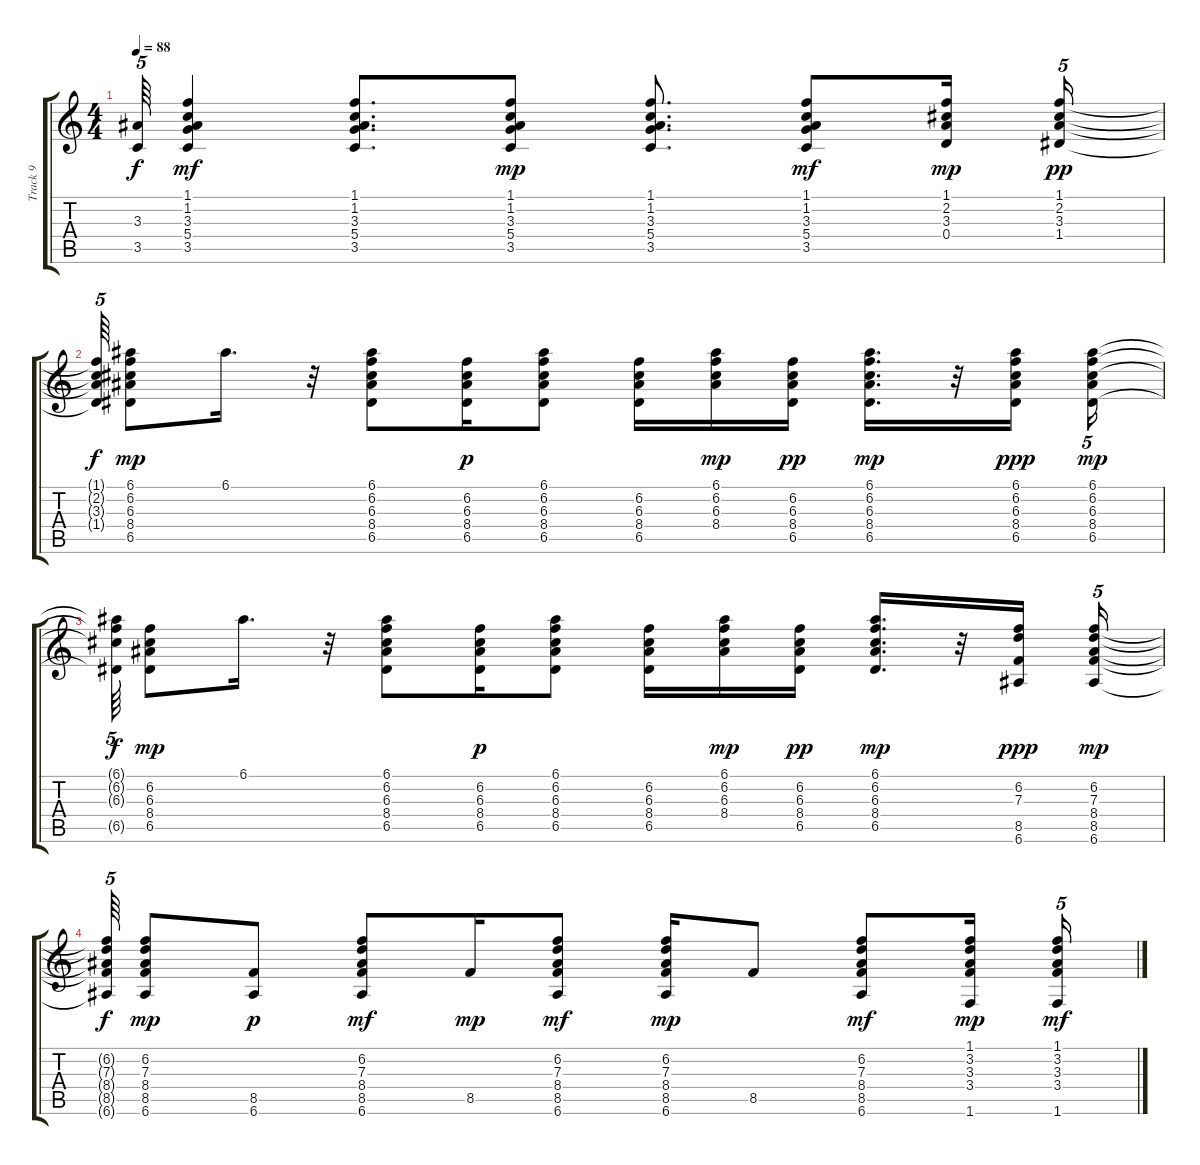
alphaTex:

\track ("Track 9" "Track 9") {instrument acousticguitarsteel}
\staff {score tabs}
\tuning (E4 B3 G3 D3 A2 E2) {hide}
\ts (4 4)
\tempo 88
\clef g2
\ks c
(3.3{t} 3.5{t}).64{tu (5 4) dy f} (1.1 1.2 3.3 5.4 3.5).4{dy mf} (1.1 1.2 3.3 5.4 3.5).8{d} (1.1 1.2 3.3 5.4 3.5).8{dy mp} (1.1 1.2 3.3 5.4 3.5).8{d} (1.1 1.2 3.3 5.4 3.5).8{dy mf} (1.1 2.2 3.3 0.4).16{dy mp} (1.1 2.2 3.3 1.4).16{tu (5 4) dy pp} |
(1.1{t} 2.2{t} 3.3{t} 1.4{t}).64{tu (5 4) dy f} (6.1 6.2 6.3 8.4 6.5).8{dy mp} 6.1.16{d} r.32 (6.1 6.2 6.3 8.4 6.5).8 (6.2 6.3 8.4 6.5).16{dy p} (6.1 6.2 6.3 8.4 6.5).8 (6.2 6.3 8.4 6.5).16 (6.1 6.2 6.3 8.4).16{dy mp} (6.2 6.3 8.4 6.5).16{dy pp} (6.1 6.2 6.3 8.4 6.5).16{d dy mp} r.32 (6.1 6.2 6.3 8.4 6.5).16{dy ppp} (6.1 6.2 6.3 8.4 6.5).16{tu (5 4) dy mp} |
(6.1{t} 6.2{t} 6.3{t} 6.5{t}).64{tu (5 4) dy f} (6.2 6.3 8.4 6.5).8{dy mp} 6.1.16{d} r.32 (6.1 6.2 6.3 8.4 6.5).8 (6.2 6.3 8.4 6.5).16{dy p} (6.1 6.2 6.3 8.4 6.5).8 (6.2 6.3 8.4 6.5).16 (6.1 6.2 6.3 8.4).16{dy mp} (6.2 6.3 8.4 6.5).16{dy pp} (6.1 6.2 6.3 8.4 6.5).16{d dy mp} r.32 (6.2 7.3 8.5 6.6).16{dy ppp} (6.2 7.3 8.4 8.5 6.6).16{tu (5 4) dy mp} |
(6.2{t} 7.3{t} 8.4{t} 8.5{t} 6.6{t}).64{tu (5 4) dy f} (6.2 7.3 8.4 8.5 6.6).8{dy mp} (8.5 6.6).8{dy p} (6.2 7.3 8.4 8.5 6.6).8{dy mf} 8.5.16{dy mp} (6.2 7.3 8.4 8.5 6.6).8{dy mf} (6.2 7.3 8.4 8.5 6.6).16{dy mp} 8.5.8 (6.2 7.3 8.4 8.5 6.6).8{dy mf} (1.1 3.2 3.3 3.4 1.6).16{dy mp} (1.1 3.2 3.3 3.4 1.6).16{tu (5 4) dy mf}
